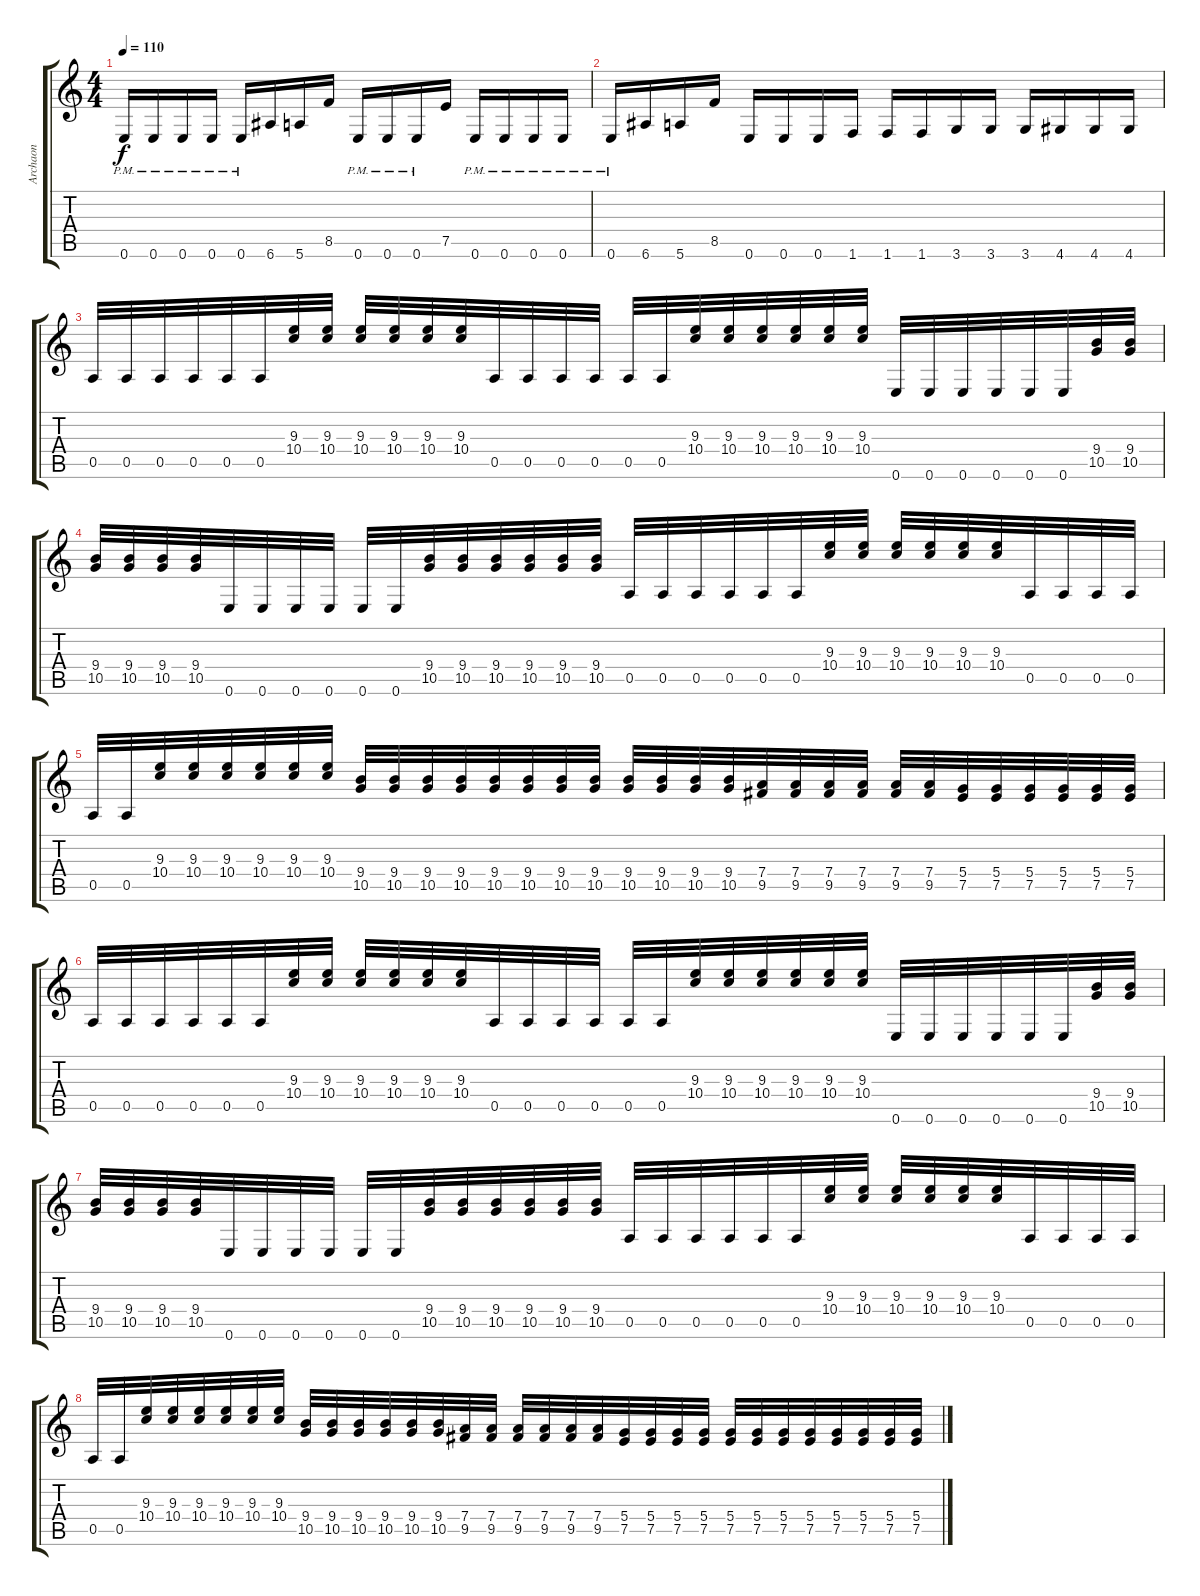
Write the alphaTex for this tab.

\track ("Archaon" "Archaon") {instrument distortionguitar}
\staff {score tabs}
\tuning (E4 B3 G3 D3 A2 E2) {hide}
\ts (4 4)
\tempo 110
\clef g2
\ks c
0.6{pm}.16{dy f} 0.6{pm}.16 0.6{pm}.16 0.6{pm}.16 0.6{pm}.16 6.6.16 5.6.16 8.5.16 0.6{pm}.16 0.6{pm}.16 0.6{pm}.16 7.5.16 0.6{pm}.16 0.6{pm}.16 0.6{pm}.16 0.6{pm}.16 |
0.6{pm}.16 6.6.16 5.6.16 8.5.16 0.6.16 0.6.16 0.6.16 1.6.16 1.6.16 1.6.16 3.6.16 3.6.16 3.6.16 4.6.16 4.6.16 4.6.16 |
0.5.32 0.5.32 0.5.32 0.5.32 0.5.32 0.5.32 (9.3 10.4).32 (9.3 10.4).32 (9.3 10.4).32 (9.3 10.4).32 (9.3 10.4).32 (9.3 10.4).32 0.5.32 0.5.32 0.5.32 0.5.32 0.5.32 0.5.32 (9.3 10.4).32 (9.3 10.4).32 (9.3 10.4).32 (9.3 10.4).32 (9.3 10.4).32 (9.3 10.4).32 0.6.32 0.6.32 0.6.32 0.6.32 0.6.32 0.6.32 (9.4 10.5).32 (9.4 10.5).32 |
(9.4 10.5).32 (9.4 10.5).32 (9.4 10.5).32 (9.4 10.5).32 0.6.32 0.6.32 0.6.32 0.6.32 0.6.32 0.6.32 (9.4 10.5).32 (9.4 10.5).32 (9.4 10.5).32 (9.4 10.5).32 (9.4 10.5).32 (9.4 10.5).32 0.5.32 0.5.32 0.5.32 0.5.32 0.5.32 0.5.32 (9.3 10.4).32 (9.3 10.4).32 (9.3 10.4).32 (9.3 10.4).32 (9.3 10.4).32 (9.3 10.4).32 0.5.32 0.5.32 0.5.32 0.5.32 |
0.5.32 0.5.32 (9.3 10.4).32 (9.3 10.4).32 (9.3 10.4).32 (9.3 10.4).32 (9.3 10.4).32 (9.3 10.4).32 (9.4 10.5).32 (9.4 10.5).32 (9.4 10.5).32 (9.4 10.5).32 (9.4 10.5).32 (9.4 10.5).32 (9.4 10.5).32 (9.4 10.5).32 (9.4 10.5).32 (9.4 10.5).32 (9.4 10.5).32 (9.4 10.5).32 (7.4 9.5).32 (7.4 9.5).32 (7.4 9.5).32 (7.4 9.5).32 (7.4 9.5).32 (7.4 9.5).32 (5.4 7.5).32 (5.4 7.5).32 (5.4 7.5).32 (5.4 7.5).32 (5.4 7.5).32 (5.4 7.5).32 |
0.5.32 0.5.32 0.5.32 0.5.32 0.5.32 0.5.32 (9.3 10.4).32 (9.3 10.4).32 (9.3 10.4).32 (9.3 10.4).32 (9.3 10.4).32 (9.3 10.4).32 0.5.32 0.5.32 0.5.32 0.5.32 0.5.32 0.5.32 (9.3 10.4).32 (9.3 10.4).32 (9.3 10.4).32 (9.3 10.4).32 (9.3 10.4).32 (9.3 10.4).32 0.6.32 0.6.32 0.6.32 0.6.32 0.6.32 0.6.32 (9.4 10.5).32 (9.4 10.5).32 |
(9.4 10.5).32 (9.4 10.5).32 (9.4 10.5).32 (9.4 10.5).32 0.6.32 0.6.32 0.6.32 0.6.32 0.6.32 0.6.32 (9.4 10.5).32 (9.4 10.5).32 (9.4 10.5).32 (9.4 10.5).32 (9.4 10.5).32 (9.4 10.5).32 0.5.32 0.5.32 0.5.32 0.5.32 0.5.32 0.5.32 (9.3 10.4).32 (9.3 10.4).32 (9.3 10.4).32 (9.3 10.4).32 (9.3 10.4).32 (9.3 10.4).32 0.5.32 0.5.32 0.5.32 0.5.32 |
0.5.32 0.5.32 (9.3 10.4).32 (9.3 10.4).32 (9.3 10.4).32 (9.3 10.4).32 (9.3 10.4).32 (9.3 10.4).32 (9.4 10.5).32 (9.4 10.5).32 (9.4 10.5).32 (9.4 10.5).32 (9.4 10.5).32 (9.4 10.5).32 (7.4 9.5).32 (7.4 9.5).32 (7.4 9.5).32 (7.4 9.5).32 (7.4 9.5).32 (7.4 9.5).32 (5.4 7.5).32 (5.4 7.5).32 (5.4 7.5).32 (5.4 7.5).32 (5.4 7.5).32 (5.4 7.5).32 (5.4 7.5).32 (5.4 7.5).32 (5.4 7.5).32 (5.4 7.5).32 (5.4 7.5).32 (5.4 7.5).32
